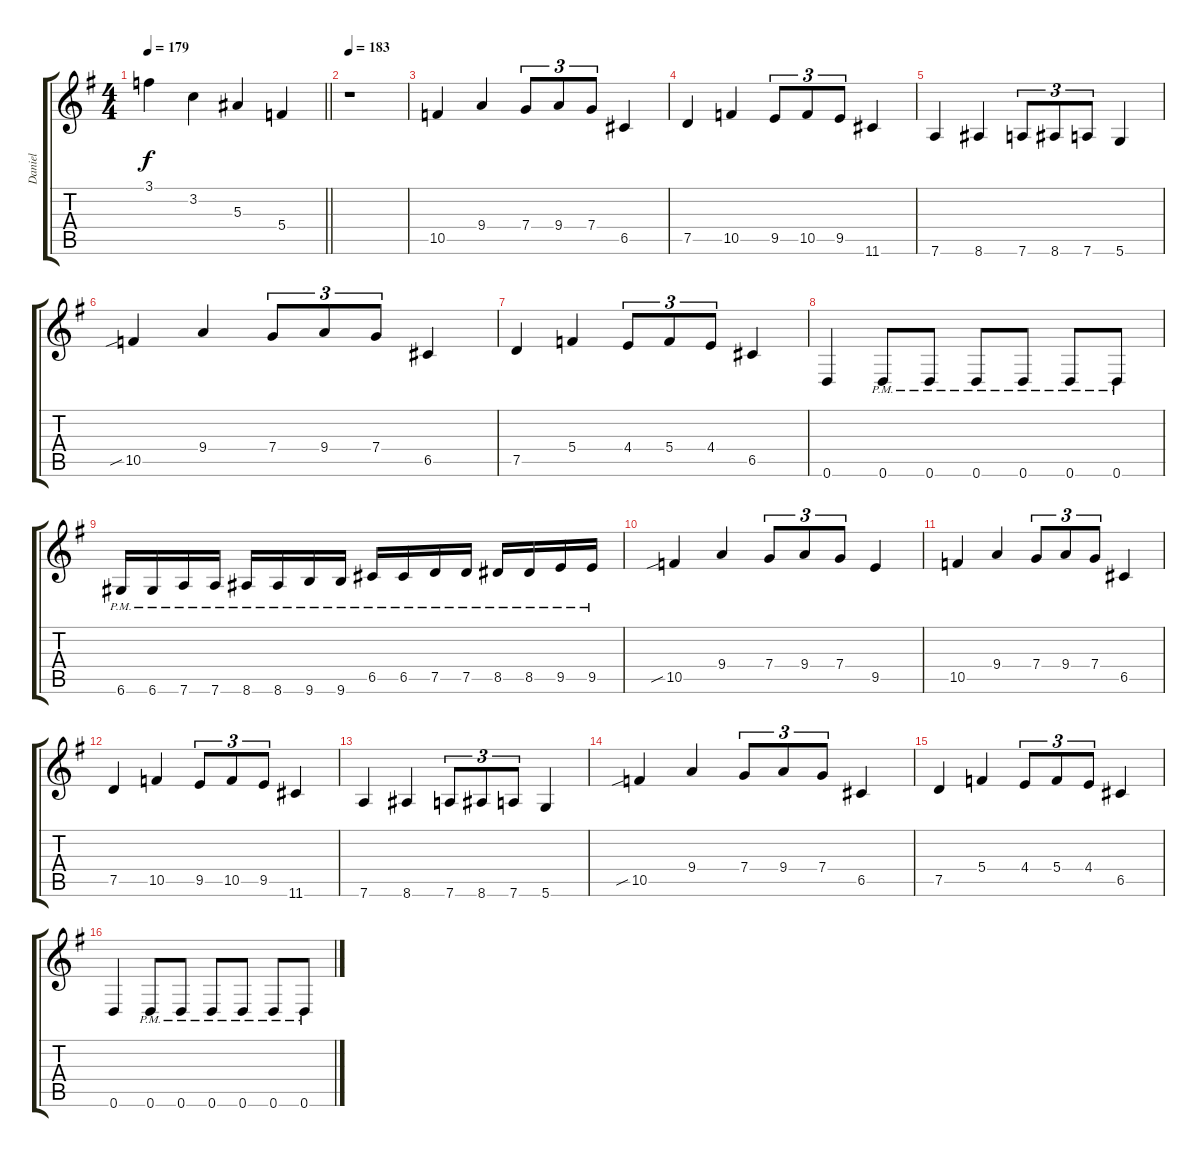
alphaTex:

\track ("Daniel" "Daniel") {instrument overdrivenguitar}
\staff {score tabs}
\tuning (D4 A3 F3 C3 G2 D2) {hide}
\ts (4 4)
\tempo 179
\clef g2
\barLineRight lightlight
\ks eminor
3.1{t}.4{dy f} 3.2.4 5.3.4 5.4.4 |
\tempo 183
r.1 |
10.5.4 9.4.4 7.4.8{tu (3 2)} 9.4.8{tu (3 2)} 7.4.8{tu (3 2)} 6.5.4 |
7.5.4 10.5.4 9.5.8{tu (3 2)} 10.5.8{tu (3 2)} 9.5.8{tu (3 2)} 11.6.4 |
7.6.4 8.6.4 7.6.8{tu (3 2)} 8.6.8{tu (3 2)} 7.6.8{tu (3 2)} 5.6.4 |
10.5{sib}.4 9.4.4 7.4.8{tu (3 2)} 9.4.8{tu (3 2)} 7.4.8{tu (3 2)} 6.5.4 |
7.5.4 5.4.4 4.4.8{tu (3 2)} 5.4.8{tu (3 2)} 4.4.8{tu (3 2)} 6.5.4 |
0.6.4 0.6{pm}.8 0.6{pm}.8 0.6{pm}.8 0.6{pm}.8 0.6{pm}.8 0.6{pm}.8 |
6.6{pm}.16 6.6{pm}.16 7.6{pm}.16 7.6{pm}.16 8.6{pm}.16 8.6{pm}.16 9.6{pm}.16 9.6{pm}.16 6.5{pm}.16 6.5{pm}.16 7.5{pm}.16 7.5{pm}.16 8.5{pm}.16 8.5{pm}.16 9.5{pm}.16 9.5{pm}.16 |
10.5{sib}.4 9.4.4 7.4.8{tu (3 2)} 9.4.8{tu (3 2)} 7.4.8{tu (3 2)} 9.5.4 |
10.5.4 9.4.4 7.4.8{tu (3 2)} 9.4.8{tu (3 2)} 7.4.8{tu (3 2)} 6.5.4 |
7.5.4 10.5.4 9.5.8{tu (3 2)} 10.5.8{tu (3 2)} 9.5.8{tu (3 2)} 11.6.4 |
7.6.4 8.6.4 7.6.8{tu (3 2)} 8.6.8{tu (3 2)} 7.6.8{tu (3 2)} 5.6.4 |
10.5{sib}.4 9.4.4 7.4.8{tu (3 2)} 9.4.8{tu (3 2)} 7.4.8{tu (3 2)} 6.5.4 |
7.5.4 5.4.4 4.4.8{tu (3 2)} 5.4.8{tu (3 2)} 4.4.8{tu (3 2)} 6.5.4 |
0.6.4 0.6{pm}.8 0.6{pm}.8 0.6{pm}.8 0.6{pm}.8 0.6{pm}.8 0.6{pm}.8
